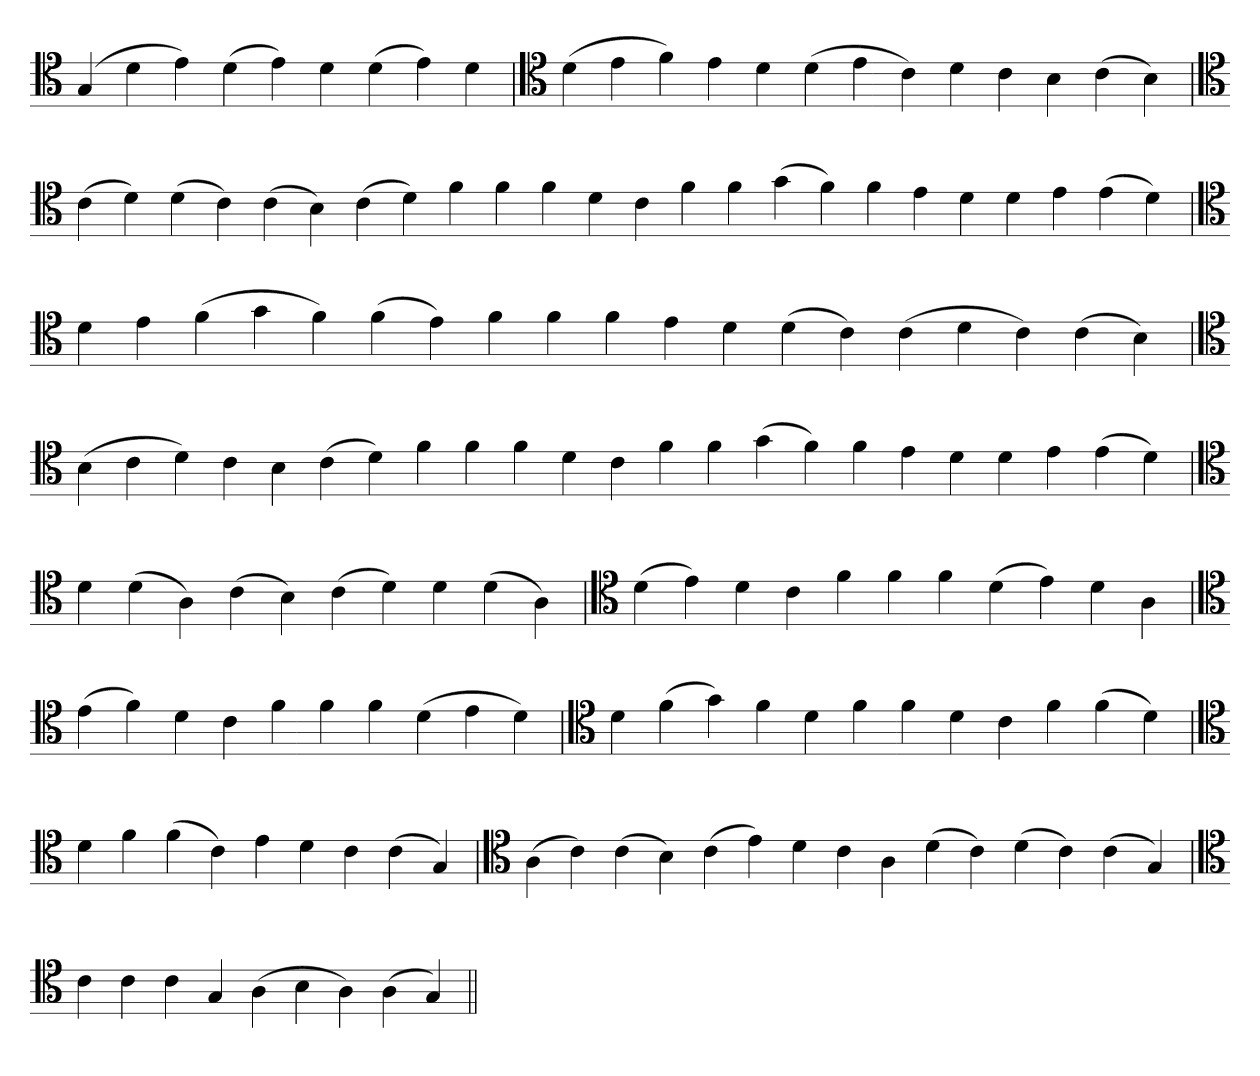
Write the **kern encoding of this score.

**kern
*part1
*staff1
*clefC4
=
(4G
4d
4e)
(4d
4e)
4d
(4d
4e)
4d
=`
*clefC4
(4d
4e
4f)
4e
4d
(4d
4e
4c)
4d
4c
4B
(4c
4B)
='
*clefC4
(4c
4d)
(4d
4c)
(4c
4B)
(4c
4d)
4f
4f
4f
4d
4c
4f
4f
(4g
4f)
4f
4e
4d
4d
4e
(4e
4d)
=
*clefC4
4d
4e
(4f
4g
4f)
(4f
4e)
4f
4f
4f
4e
4d
(4d
4c)
(4c
4d
4c)
(4c
4B)
='
*clefC4
(4B
4c
4d)
4c
4B
(4c
4d)
4f
4f
4f
4d
4c
4f
4f
(4g
4f)
4f
4e
4d
4d
4e
(4e
4d)
='
*clefC4
4d
(4d
4A)
(4c
4B)
(4c
4d)
4d
(4d
4A)
=`
*clefC4
(4d
4e)
4d
4c
4f
4f
4f
(4d
4e)
4d
4A
=`
*clefC4
(4e
4f)
4d
4c
4f
4f
4f
(4d
4e
4d)
=`
*clefC4
4d
(4f
4g)
4f
4d
4f
4f
4d
4c
4f
(4f
4d)
=`
*clefC4
4d
4f
(4f
4c)
4e
4d
4c
(4c
4G)
='
*clefC4
(4A
4c)
(4c
4B)
(4c
4e)
4d
4c
4A
(4d
4c)
(4d
4c)
(4c
4G)
=`
*clefC4
4c
4c
4c
4G
(4A
4B
4A)
(4A
4G)
=||
*-
